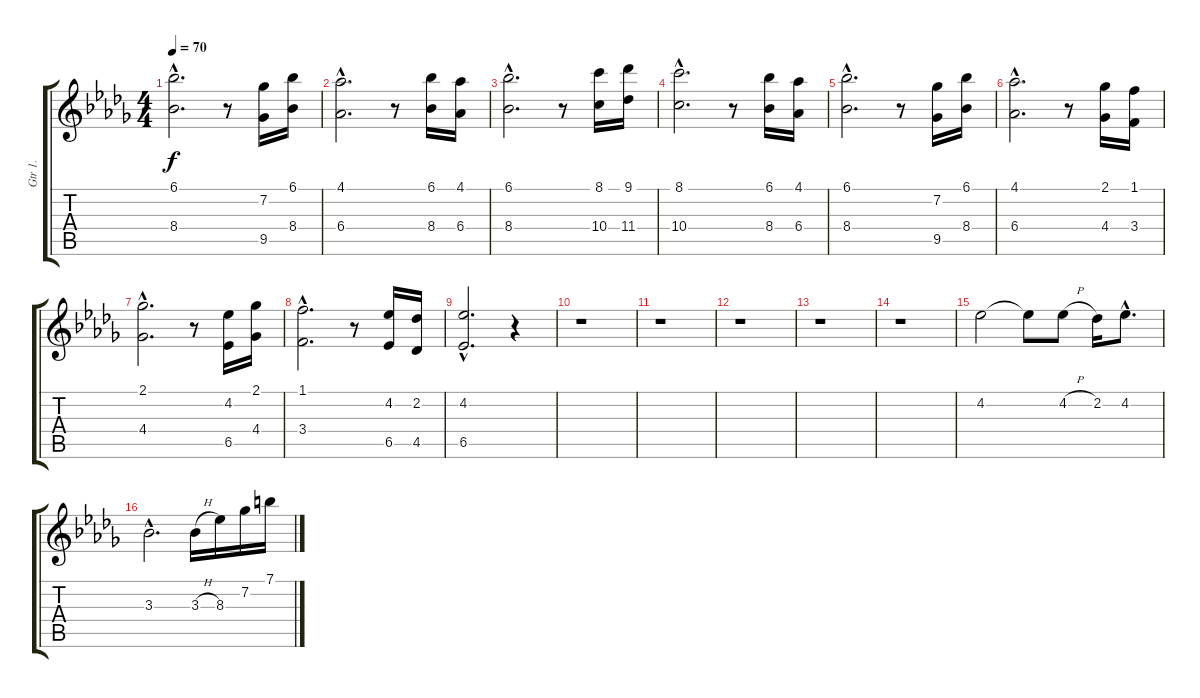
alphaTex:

\track ("Gtr 1." "Gtr 1.") {instrument overdrivenguitar}
\staff {score tabs}
\tuning (E4 B3 G3 D3 A2 E2) {hide}
\ts (4 4)
\tempo 70
\clef g2
\ks db
(6.1{hac} 8.4{hac}).2{d dy f} r.8 (7.2 9.5).16 (6.1 8.4).16 |
(4.1{hac} 6.4{hac}).2{d} r.8 (6.1 8.4).16 (4.1 6.4).16 |
(6.1{hac} 8.4{hac}).2{d} r.8 (8.1 10.4).16 (9.1 11.4).16 |
(8.1{hac} 10.4{hac}).2{d} r.8 (6.1 8.4).16 (4.1 6.4).16 |
(6.1{hac} 8.4{hac}).2{d} r.8 (7.2 9.5).16 (6.1 8.4).16 |
(4.1{hac} 6.4{hac}).2{d} r.8 (2.1 4.4).16 (1.1 3.4).16 |
(2.1{hac} 4.4{hac}).2{d} r.8 (4.2 6.5).16 (2.1 4.4).16 |
(1.1{hac} 3.4{hac}).2{d} r.8 (4.2 6.5).16 (2.2 4.5).16 |
(4.2{hac} 6.5{hac}).2{d} r.4 |
r.1 |
r.1 |
r.1 |
r.1 |
r.1 |
4.2.2 4.2{t}.8 4.2{h}.8 2.2.16 4.2{hac}.8{d} |
3.3{hac}.2{d} 3.3{h}.16 8.3.16 7.2.16 7.1.16
